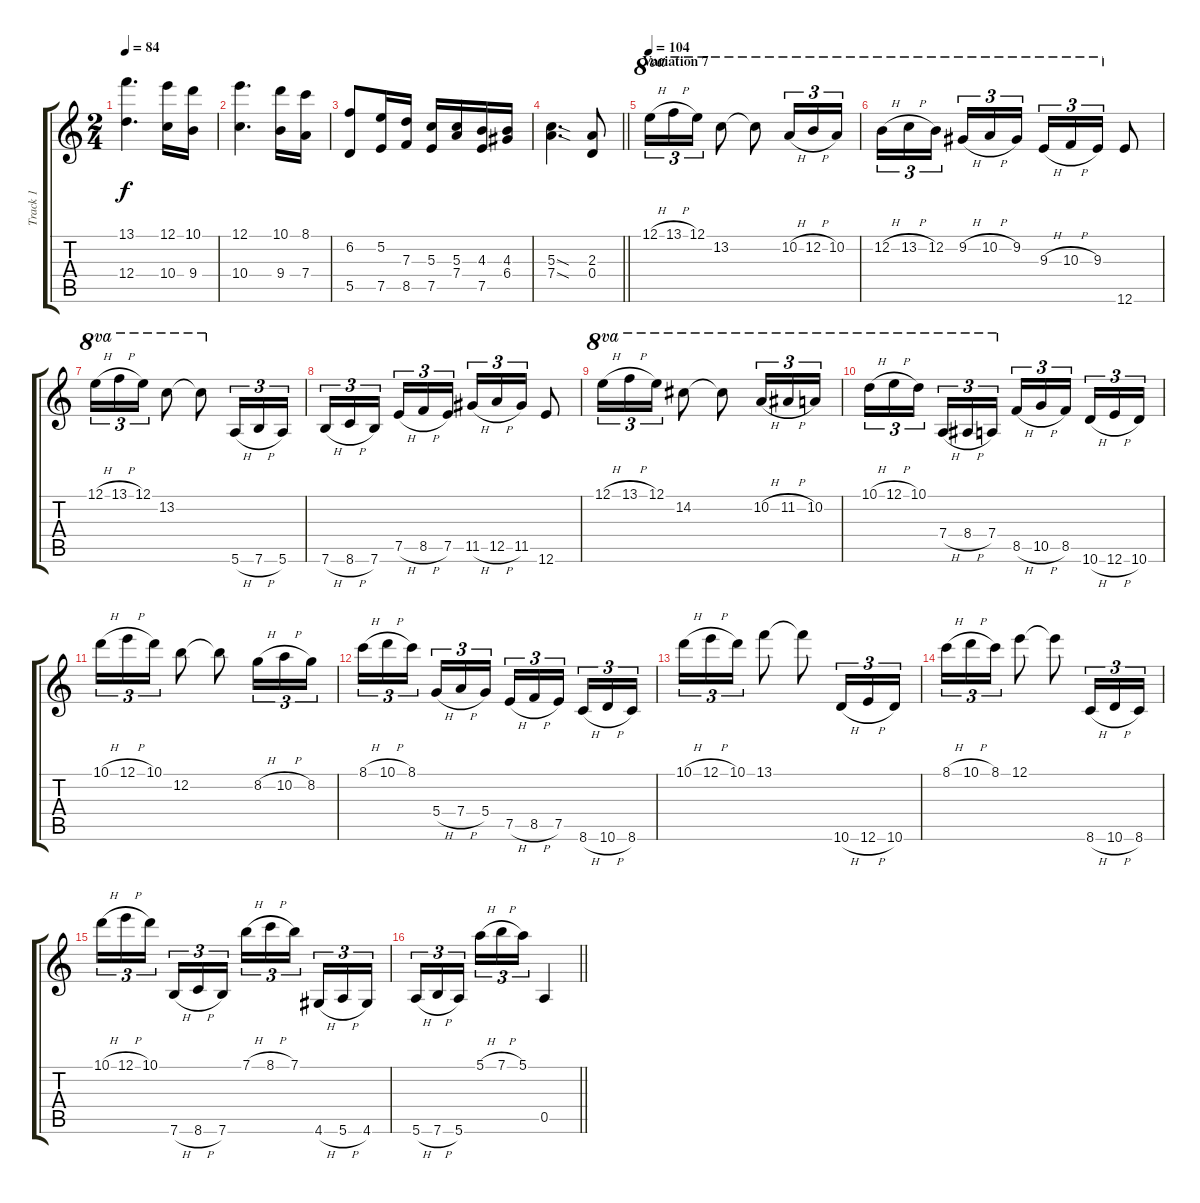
\track ("Track 1" "Track 1") {instrument overdrivenguitar}
\staff {score tabs}
\tuning (E4 B3 G3 D3 A2 E2) {hide}
\ts (2 4)
\tempo 84
\clef g2
\ks c
(13.1 12.4).4{d dy f} (12.1 10.4).16 (10.1 9.4).16 |
(12.1 10.4).4{d} (10.1 9.4).16 (8.1 7.4).16 |
(6.2 5.5).8 (5.2 7.5).16 (7.3 8.5).16 (5.3 7.5).16 (5.3 7.4).16 (4.3 7.5).16 (4.3 6.4).16 |
\barLineRight lightlight
(5.3{sod} 7.4{sod}).4{d} (2.3 0.4).8 |
\section ("" "Variation 7")
\tempo 104
12.1{h}.16{tu (3 2) ot 8va instrument overdrivenguitar} 13.1{h}.16{tu (3 2) ot 8va} 12.1.16{tu (3 2) ot 8va} 13.2.8{ot 8va} 13.2{t}.8{ot 8va} 10.2{h}.16{tu (3 2) ot 8va} 12.2{h}.16{tu (3 2) ot 8va} 10.2.16{tu (3 2) ot 8va} |
12.2{h}.16{tu (3 2) ot 8va} 13.2{h}.16{tu (3 2) ot 8va} 12.2.16{tu (3 2) ot 8va beam splitsecondary} 9.2{h}.16{tu (3 2) ot 8va} 10.2{h}.16{tu (3 2) ot 8va} 9.2.16{tu (3 2) ot 8va} 9.3{h}.16{tu (3 2) ot 8va} 10.3{h}.16{tu (3 2) ot 8va} 9.3.16{tu (3 2) ot 8va} 12.6.8 |
12.1{h}.16{tu (3 2) ot 8va} 13.1{h}.16{tu (3 2) ot 8va} 12.1.16{tu (3 2) ot 8va} 13.2.8{ot 8va} 13.2{t}.8{ot 8va} 5.6{h}.16{tu (3 2)} 7.6{h}.16{tu (3 2)} 5.6.16{tu (3 2)} |
7.6{h}.16{tu (3 2)} 8.6{h}.16{tu (3 2)} 7.6.16{tu (3 2) beam splitsecondary} 7.5{h}.16{tu (3 2)} 8.5{h}.16{tu (3 2)} 7.5.16{tu (3 2)} 11.5{h}.16{tu (3 2)} 12.5{h}.16{tu (3 2)} 11.5.16{tu (3 2)} 12.6.8 |
12.1{h}.16{tu (3 2) ot 8va} 13.1{h}.16{tu (3 2) ot 8va} 12.1.16{tu (3 2) ot 8va} 14.2.8{ot 8va} 14.2{t}.8{ot 8va} 10.2{h}.16{tu (3 2) ot 8va} 11.2{h}.16{tu (3 2) ot 8va} 10.2.16{tu (3 2) ot 8va} |
10.1{h}.16{tu (3 2) ot 8va} 12.1{h}.16{tu (3 2) ot 8va} 10.1.16{tu (3 2) ot 8va beam splitsecondary} 7.4{h}.16{tu (3 2) ot 8va} 8.4{h}.16{tu (3 2) ot 8va} 7.4.16{tu (3 2) ot 8va} 8.5{h}.16{tu (3 2)} 10.5{h}.16{tu (3 2)} 8.5.16{tu (3 2) beam splitsecondary} 10.6{h}.16{tu (3 2)} 12.6{h}.16{tu (3 2)} 10.6.16{tu (3 2)} |
10.1{h}.16{tu (3 2)} 12.1{h}.16{tu (3 2)} 10.1.16{tu (3 2)} 12.2.8 12.2{t}.8 8.2{h}.16{tu (3 2)} 10.2{h}.16{tu (3 2)} 8.2.16{tu (3 2)} |
8.1{h}.16{tu (3 2)} 10.1{h}.16{tu (3 2)} 8.1.16{tu (3 2) beam splitsecondary} 5.4{h}.16{tu (3 2)} 7.4{h}.16{tu (3 2)} 5.4.16{tu (3 2)} 7.5{h}.16{tu (3 2)} 8.5{h}.16{tu (3 2)} 7.5.16{tu (3 2) beam splitsecondary} 8.6{h}.16{tu (3 2)} 10.6{h}.16{tu (3 2)} 8.6.16{tu (3 2)} |
10.1{h}.16{tu (3 2)} 12.1{h}.16{tu (3 2)} 10.1.16{tu (3 2)} 13.1.8 13.1{t}.8 10.6{h}.16{tu (3 2)} 12.6{h}.16{tu (3 2)} 10.6.16{tu (3 2)} |
8.1{h}.16{tu (3 2)} 10.1{h}.16{tu (3 2)} 8.1.16{tu (3 2)} 12.1.8 12.1{t}.8 8.6{h}.16{tu (3 2)} 10.6{h}.16{tu (3 2)} 8.6.16{tu (3 2)} |
10.1{h}.16{tu (3 2)} 12.1{h}.16{tu (3 2)} 10.1.16{tu (3 2) beam splitsecondary} 7.6{h}.16{tu (3 2)} 8.6{h}.16{tu (3 2)} 7.6.16{tu (3 2)} 7.1{h}.16{tu (3 2)} 8.1{h}.16{tu (3 2)} 7.1.16{tu (3 2) beam splitsecondary} 4.6{h}.16{tu (3 2)} 5.6{h}.16{tu (3 2)} 4.6.16{tu (3 2)} |
\barLineRight lightlight
5.6{h}.16{tu (3 2)} 7.6{h}.16{tu (3 2)} 5.6.16{tu (3 2) beam splitsecondary} 5.1{h}.16{tu (3 2)} 7.1{h}.16{tu (3 2)} 5.1.16{tu (3 2)} 0.5.4
